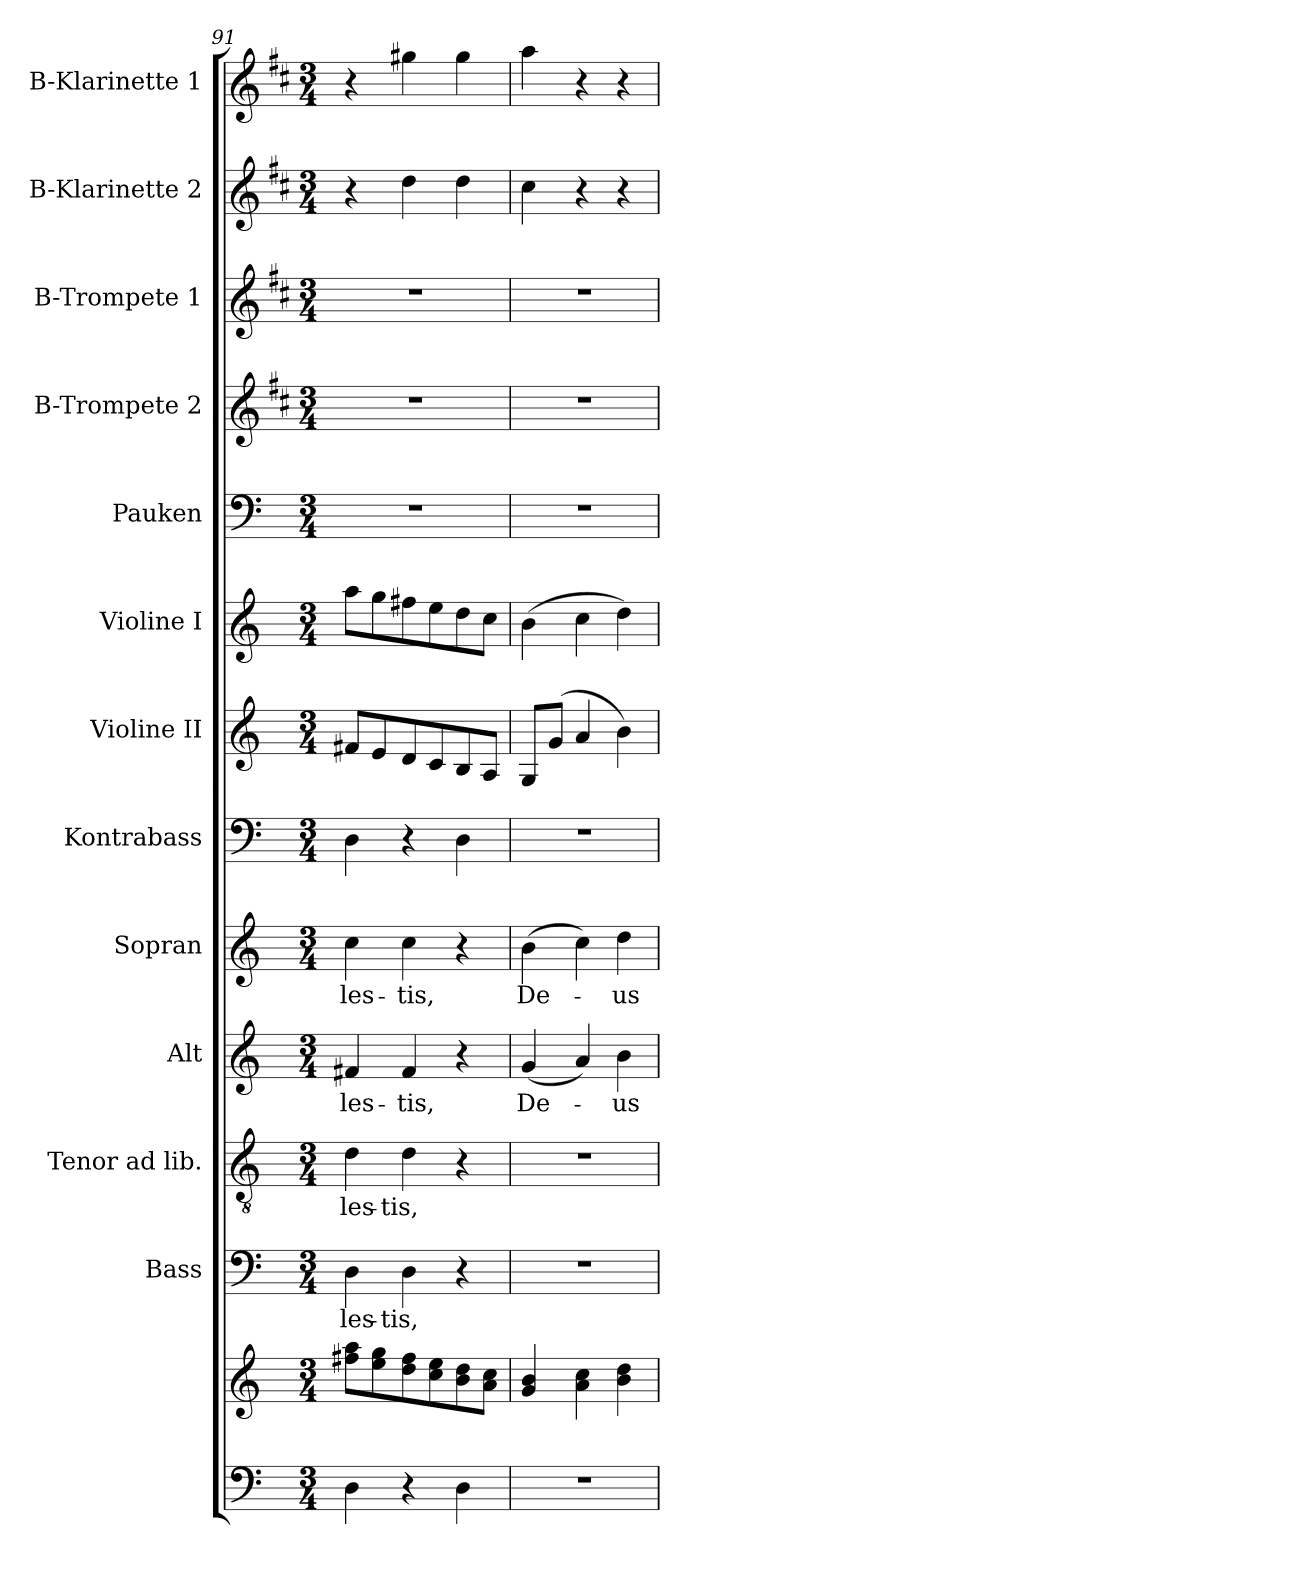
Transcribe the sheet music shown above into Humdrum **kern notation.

**kern	**kern	**kern	**text	**kern	**text	**kern	**text	**kern	**text	**kern	**kern	**kern	**kern	**kern	**kern	**kern	**kern
*part13	*part13	*part12	*part12	*part11	*part11	*part10	*part10	*part9	*part9	*part8	*part7	*part6	*part5	*part4	*part3	*part2	*part1
*staff14	*staff13	*staff12	*staff12	*staff11	*staff11	*staff10	*staff10	*staff9	*staff9	*staff8	*staff7	*staff6	*staff5	*staff4	*staff3	*staff2	*staff1
*	*	*I"Bass	*	*I"Tenor ad lib.	*	*I"Alt	*	*I"Sopran	*	*I"Kontrabass	*I"Violine II	*I"Violine I	*I"Pauken	*I"B-Trompete 2	*I"B-Trompete 1	*I"B-Klarinette 2	*I"B-Klarinette 1
*	*	*I'B.	*	*I'T.	*	*I'A.	*	*I'S.	*	*I'Kb.	*I'Vl. II	*I'Vl. I	*I'Pk.	*I'Trp. 2	*I'Trp. 1	*I'B Kl. 2	*I'B Kl. 1
*clefF4	*clefG2	*clefF4	*	*clefGv2	*	*clefG2	*	*clefG2	*	*clefF4	*clefG2	*clefG2	*clefF4	*clefG2	*clefG2	*clefG2	*clefG2
*	*	*	*	*	*	*	*	*	*	*ITrd7c12	*	*	*	*ITrd1c2	*ITrd1c2	*ITrd1c2	*ITrd1c2
*k[]	*k[]	*k[]	*	*k[]	*	*k[]	*	*k[]	*	*k[]	*k[]	*k[]	*k[]	*k[]	*k[]	*k[]	*k[]
*C:	*C:	*C:	*	*C:	*	*C:	*	*C:	*	*C:	*C:	*C:	*C:	*C:	*C:	*C:	*C:
*M3/4	*M3/4	*M3/4	*	*M3/4	*	*M3/4	*	*M3/4	*	*M3/4	*M3/4	*M3/4	*M3/4	*M3/4	*M3/4	*M3/4	*M3/4
=91	=91	=91	=91	=91	=91	=91	=91	=91	=91	=91	=91	=91	=91	=91	=91	=91	=91
!	!	!	!LO:LY:b	!	!LO:LY:b	!	!LO:LY:b	!	!LO:LY:b	!	!	!	!	!	!	!	!
4D\	8ff#X\ 8aa\L	4D\	-les-	4d\	-les-	4f#X/	-les-	4cc\	-les-	4DD\	8f#X/L	8aa\L	2.r	2.r	2.r	4r	4r
.	8ee\ 8gg\	.	.	.	.	.	.	.	.	.	8e/	8gg\	.	.	.	.	.
!	!	!	!LO:LY:b	!	!LO:LY:b	!	!LO:LY:b	!	!LO:LY:b	!	!	!	!	!	!	!	!
4r	8dd\ 8ff#\	4D\	-tis,	4d\	-tis,	4f#/	-tis,	4cc\	-tis,	4r	8d/	8ff#X\	.	.	.	4cc\	4ff#X\
.	8cc\ 8ee\	.	.	.	.	.	.	.	.	.	8c/	8ee\	.	.	.	.	.
4D\	8b\ 8dd\	4r	.	4r	.	4r	.	4r	.	4DD\	8B/	8dd\	.	.	.	4cc\	4ff#\
.	8a\ 8cc\J	.	.	.	.	.	.	.	.	.	8A/J	8cc\J	.	.	.	.	.
=92	=92	=92	=92	=92	=92	=92	=92	=92	=92	=92	=92	=92	=92	=92	=92	=92	=92
!	!	!	!	!	!	!	!LO:LY:b	!	!LO:LY:b	!	!	!	!	!	!	!	!
2.r	4g/ 4b/	2.r	.	2.r	.	(<4g/	De-	(>4b\	De-	2.r	8G/L	(>4b\	2.r	2.r	2.r	4b\	4gg\
.	.	.	.	.	.	.	.	.	.	.	(>8g/J	.	.	.	.	.	.
.	4a\ 4cc\	.	.	.	.	4a/)	.	4cc\)	.	.	4a/	4cc\	.	.	.	4r	4r
!	!	!	!	!	!	!	!LO:LY:b	!	!LO:LY:b	!	!	!	!	!	!	!	!
.	4b\ 4dd\	.	.	.	.	4b\	-us	4dd\	-us	.	4b\)	4dd\)	.	.	.	4r	4r
=	=	=	=	=	=	=	=	=	=	=	=	=	=	=	=	=	=
*-	*-	*-	*-	*-	*-	*-	*-	*-	*-	*-	*-	*-	*-	*-	*-	*-	*-
